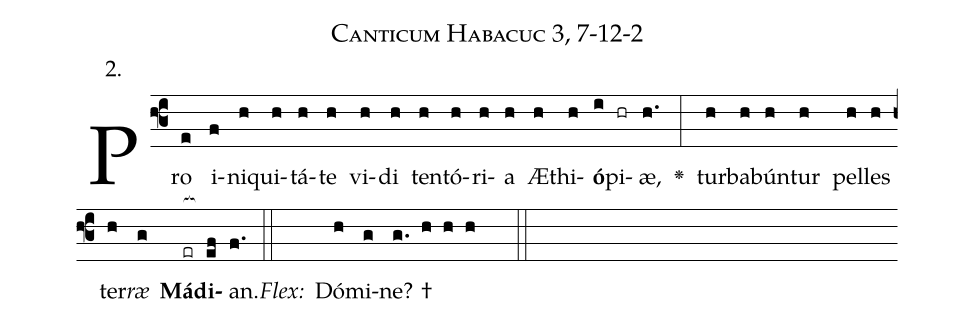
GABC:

name: Canticum Habacuc 3, 7-12-2;
annotation: 2.;
%%
(f3)Pro(e) i(f)ni(h)qui(h)tá(h)te(h) vi(h)di(h) ten(h)tó(h)ri(h)a(h) Æ(h)thi(h)<b>ó</b>(i)pi(hr)æ,(h.) <v>\greheightstar</v>(:) tur(h)ba(h)bún(h)tur(h) pel(h)les(h) ter(h)<i>ræ</i>(g) <b>Má</b>(er[ocb:1{])<b>di</b>(ef[ocb:0}])an.(f.) (::)
<i>Flex:</i>()  Dó(h)mi(g)ne? †(g. h h h  ::)

%E(h) u(h) o(h) u(g) a(ef) e.(f.) (::)
